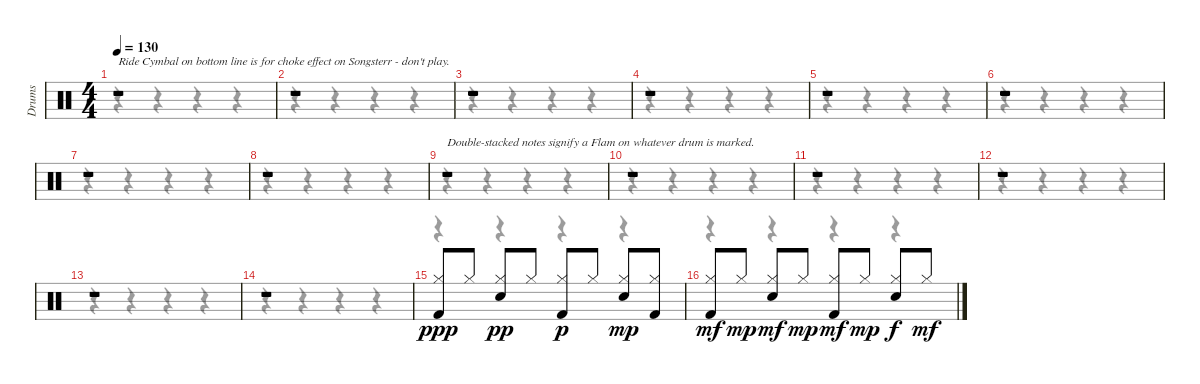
\bracketExtendMode groupsimilarinstruments
\track ("Drumkit" "Drums") {instrument percussion}
\staff {score}
\articulation defaults
\voice
\ts (4 4)
\beaming (8 2 2 2 2)
\tempo 130
\clef neutral
\ks c
r.1{txt "Ride Cymbal on bottom line is for choke effect on Songsterr - don't play." dy ppp} |
r.1 |
r.1 |
r.1 |
r.1 |
r.1 |
r.1 |
r.1 |
r.1{txt "Double-stacked notes signify a Flam on whatever drum is marked."} |
r.1 |
r.1 |
r.1 |
r.1 |
r.1 |
("Hi-Hat (closed)" "Kick (hit) 2").8 "Hi-Hat (closed)".8 ("Hi-Hat (closed)" "Snare (hit) 2").8{dy pp} "Hi-Hat (closed)".8 ("Hi-Hat (closed)" "Kick (hit) 2").8{dy p} "Hi-Hat (closed)".8 ("Hi-Hat (closed)" "Snare (hit) 2").8{dy mp} ("Hi-Hat (closed)" "Kick (hit) 2").8 |
("Hi-Hat (closed)" "Kick (hit) 2").8{dy mf} "Hi-Hat (closed)".8{dy mp} ("Hi-Hat (closed)" "Snare (hit) 2").8{dy mf} "Hi-Hat (closed)".8{dy mp} ("Hi-Hat (closed)" "Kick (hit) 2").8{dy mf} "Hi-Hat (closed)".8{dy mp} ("Hi-Hat (closed)" "Snare (hit) 2").8{dy f} "Hi-Hat (closed)".8{dy mf}
\voice
\clef neutral
\ottava regular
\simile none
\ks c
r.4{dy mf} r.4 r.4 r.4 |
r.4 r.4 r.4 r.4 |
r.4 r.4 r.4 r.4 |
r.4 r.4 r.4 r.4 |
r.4 r.4 r.4 r.4 |
r.4 r.4 r.4 r.4 |
r.4 r.4 r.4 r.4 |
r.4 r.4 r.4 r.4 |
r.4 r.4 r.4 r.4 |
r.4 r.4 r.4 r.4 |
r.4 r.4 r.4 r.4 |
r.4 r.4 r.4 r.4 |
r.4 r.4 r.4 r.4 |
r.4 r.4 r.4 r.4 |
r.4 r.4 r.4 r.4 |
r.4 r.4 r.4 r.4
